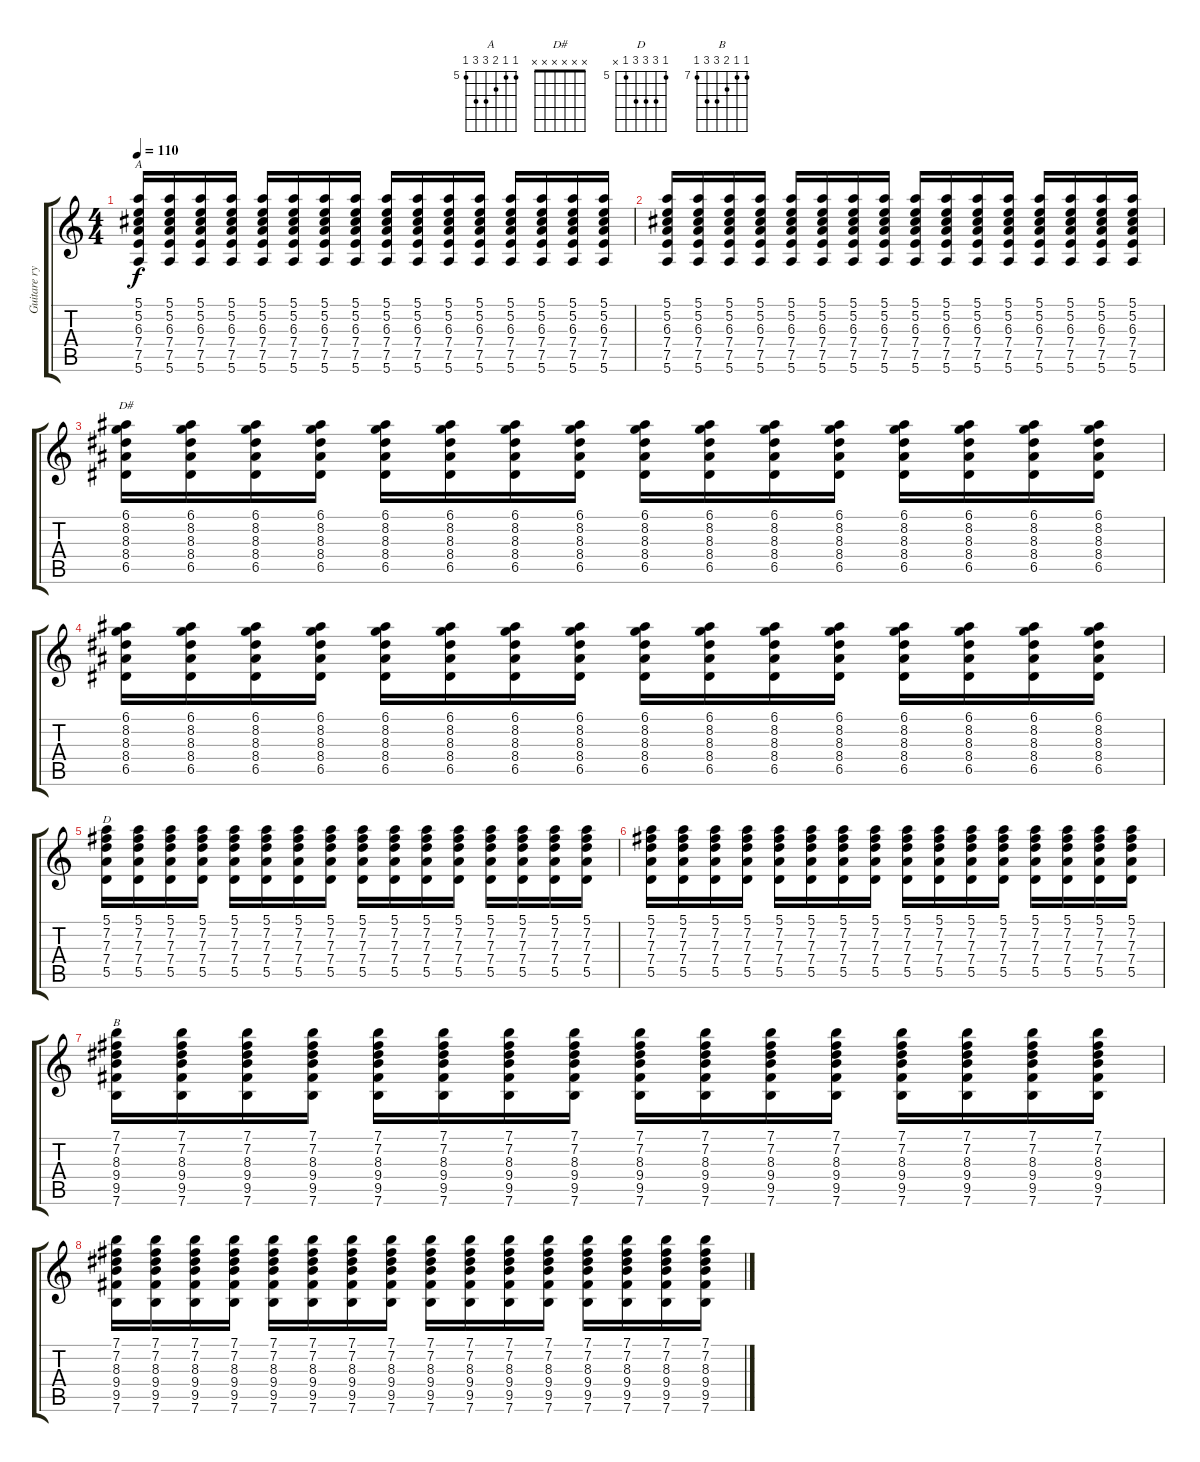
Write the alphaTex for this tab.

\track ("Guitare rythmique" "Guitare ry") {instrument electricguitarjazz}
\staff {score tabs}
\tuning (E4 B3 G3 D3 A2 E2) {hide}
\chord ("A" 5 5 6 7 7 5) {firstfret 5}
\chord ("D#" x x x x x x)
\chord ("D" 5 7 7 7 5 x) {firstfret 5}
\chord ("B" 7 7 8 9 9 7) {firstfret 7}
\ts (4 4)
\tempo 110
\clef g2
\ks c
(5.1 5.2 6.3 7.4 7.5 5.6).16{ch "A" dy f} (5.1 5.2 6.3 7.4 7.5 5.6).16 (5.1 5.2 6.3 7.4 7.5 5.6).16 (5.1 5.2 6.3 7.4 7.5 5.6).16 (5.1 5.2 6.3 7.4 7.5 5.6).16 (5.1 5.2 6.3 7.4 7.5 5.6).16 (5.1 5.2 6.3 7.4 7.5 5.6).16 (5.1 5.2 6.3 7.4 7.5 5.6).16 (5.1 5.2 6.3 7.4 7.5 5.6).16 (5.1 5.2 6.3 7.4 7.5 5.6).16 (5.1 5.2 6.3 7.4 7.5 5.6).16 (5.1 5.2 6.3 7.4 7.5 5.6).16 (5.1 5.2 6.3 7.4 7.5 5.6).16 (5.1 5.2 6.3 7.4 7.5 5.6).16 (5.1 5.2 6.3 7.4 7.5 5.6).16 (5.1 5.2 6.3 7.4 7.5 5.6).16 |
(5.1 5.2 6.3 7.4 7.5 5.6).16 (5.1 5.2 6.3 7.4 7.5 5.6).16 (5.1 5.2 6.3 7.4 7.5 5.6).16 (5.1 5.2 6.3 7.4 7.5 5.6).16 (5.1 5.2 6.3 7.4 7.5 5.6).16 (5.1 5.2 6.3 7.4 7.5 5.6).16 (5.1 5.2 6.3 7.4 7.5 5.6).16 (5.1 5.2 6.3 7.4 7.5 5.6).16 (5.1 5.2 6.3 7.4 7.5 5.6).16 (5.1 5.2 6.3 7.4 7.5 5.6).16 (5.1 5.2 6.3 7.4 7.5 5.6).16 (5.1 5.2 6.3 7.4 7.5 5.6).16 (5.1 5.2 6.3 7.4 7.5 5.6).16 (5.1 5.2 6.3 7.4 7.5 5.6).16 (5.1 5.2 6.3 7.4 7.5 5.6).16 (5.1 5.2 6.3 7.4 7.5 5.6).16 |
(6.1 8.2 8.3 8.4 6.5).16{ch "D#"} (6.1 8.2 8.3 8.4 6.5).16 (6.1 8.2 8.3 8.4 6.5).16 (6.1 8.2 8.3 8.4 6.5).16 (6.1 8.2 8.3 8.4 6.5).16 (6.1 8.2 8.3 8.4 6.5).16 (6.1 8.2 8.3 8.4 6.5).16 (6.1 8.2 8.3 8.4 6.5).16 (6.1 8.2 8.3 8.4 6.5).16 (6.1 8.2 8.3 8.4 6.5).16 (6.1 8.2 8.3 8.4 6.5).16 (6.1 8.2 8.3 8.4 6.5).16 (6.1 8.2 8.3 8.4 6.5).16 (6.1 8.2 8.3 8.4 6.5).16 (6.1 8.2 8.3 8.4 6.5).16 (6.1 8.2 8.3 8.4 6.5).16 |
(6.1 8.2 8.3 8.4 6.5).16 (6.1 8.2 8.3 8.4 6.5).16 (6.1 8.2 8.3 8.4 6.5).16 (6.1 8.2 8.3 8.4 6.5).16 (6.1 8.2 8.3 8.4 6.5).16 (6.1 8.2 8.3 8.4 6.5).16 (6.1 8.2 8.3 8.4 6.5).16 (6.1 8.2 8.3 8.4 6.5).16 (6.1 8.2 8.3 8.4 6.5).16 (6.1 8.2 8.3 8.4 6.5).16 (6.1 8.2 8.3 8.4 6.5).16 (6.1 8.2 8.3 8.4 6.5).16 (6.1 8.2 8.3 8.4 6.5).16 (6.1 8.2 8.3 8.4 6.5).16 (6.1 8.2 8.3 8.4 6.5).16 (6.1 8.2 8.3 8.4 6.5).16 |
(5.1 7.2 7.3 7.4 5.5).16{ch "D"} (5.1 7.2 7.3 7.4 5.5).16 (5.1 7.2 7.3 7.4 5.5).16 (5.1 7.2 7.3 7.4 5.5).16 (5.1 7.2 7.3 7.4 5.5).16 (5.1 7.2 7.3 7.4 5.5).16 (5.1 7.2 7.3 7.4 5.5).16 (5.1 7.2 7.3 7.4 5.5).16 (5.1 7.2 7.3 7.4 5.5).16 (5.1 7.2 7.3 7.4 5.5).16 (5.1 7.2 7.3 7.4 5.5).16 (5.1 7.2 7.3 7.4 5.5).16 (5.1 7.2 7.3 7.4 5.5).16 (5.1 7.2 7.3 7.4 5.5).16 (5.1 7.2 7.3 7.4 5.5).16 (5.1 7.2 7.3 7.4 5.5).16 |
(5.1 7.2 7.3 7.4 5.5).16 (5.1 7.2 7.3 7.4 5.5).16 (5.1 7.2 7.3 7.4 5.5).16 (5.1 7.2 7.3 7.4 5.5).16 (5.1 7.2 7.3 7.4 5.5).16 (5.1 7.2 7.3 7.4 5.5).16 (5.1 7.2 7.3 7.4 5.5).16 (5.1 7.2 7.3 7.4 5.5).16 (5.1 7.2 7.3 7.4 5.5).16 (5.1 7.2 7.3 7.4 5.5).16 (5.1 7.2 7.3 7.4 5.5).16 (5.1 7.2 7.3 7.4 5.5).16 (5.1 7.2 7.3 7.4 5.5).16 (5.1 7.2 7.3 7.4 5.5).16 (5.1 7.2 7.3 7.4 5.5).16 (5.1 7.2 7.3 7.4 5.5).16 |
(7.1 7.2 8.3 9.4 9.5 7.6).16{ch "B"} (7.1 7.2 8.3 9.4 9.5 7.6).16 (7.1 7.2 8.3 9.4 9.5 7.6).16 (7.1 7.2 8.3 9.4 9.5 7.6).16 (7.1 7.2 8.3 9.4 9.5 7.6).16 (7.1 7.2 8.3 9.4 9.5 7.6).16 (7.1 7.2 8.3 9.4 9.5 7.6).16 (7.1 7.2 8.3 9.4 9.5 7.6).16 (7.1 7.2 8.3 9.4 9.5 7.6).16 (7.1 7.2 8.3 9.4 9.5 7.6).16 (7.1 7.2 8.3 9.4 9.5 7.6).16 (7.1 7.2 8.3 9.4 9.5 7.6).16 (7.1 7.2 8.3 9.4 9.5 7.6).16 (7.1 7.2 8.3 9.4 9.5 7.6).16 (7.1 7.2 8.3 9.4 9.5 7.6).16 (7.1 7.2 8.3 9.4 9.5 7.6).16 |
(7.1 7.2 8.3 9.4 9.5 7.6).16 (7.1 7.2 8.3 9.4 9.5 7.6).16 (7.1 7.2 8.3 9.4 9.5 7.6).16 (7.1 7.2 8.3 9.4 9.5 7.6).16 (7.1 7.2 8.3 9.4 9.5 7.6).16 (7.1 7.2 8.3 9.4 9.5 7.6).16 (7.1 7.2 8.3 9.4 9.5 7.6).16 (7.1 7.2 8.3 9.4 9.5 7.6).16 (7.1 7.2 8.3 9.4 9.5 7.6).16 (7.1 7.2 8.3 9.4 9.5 7.6).16 (7.1 7.2 8.3 9.4 9.5 7.6).16 (7.1 7.2 8.3 9.4 9.5 7.6).16 (7.1 7.2 8.3 9.4 9.5 7.6).16 (7.1 7.2 8.3 9.4 9.5 7.6).16 (7.1 7.2 8.3 9.4 9.5 7.6).16 (7.1 7.2 8.3 9.4 9.5 7.6).16
